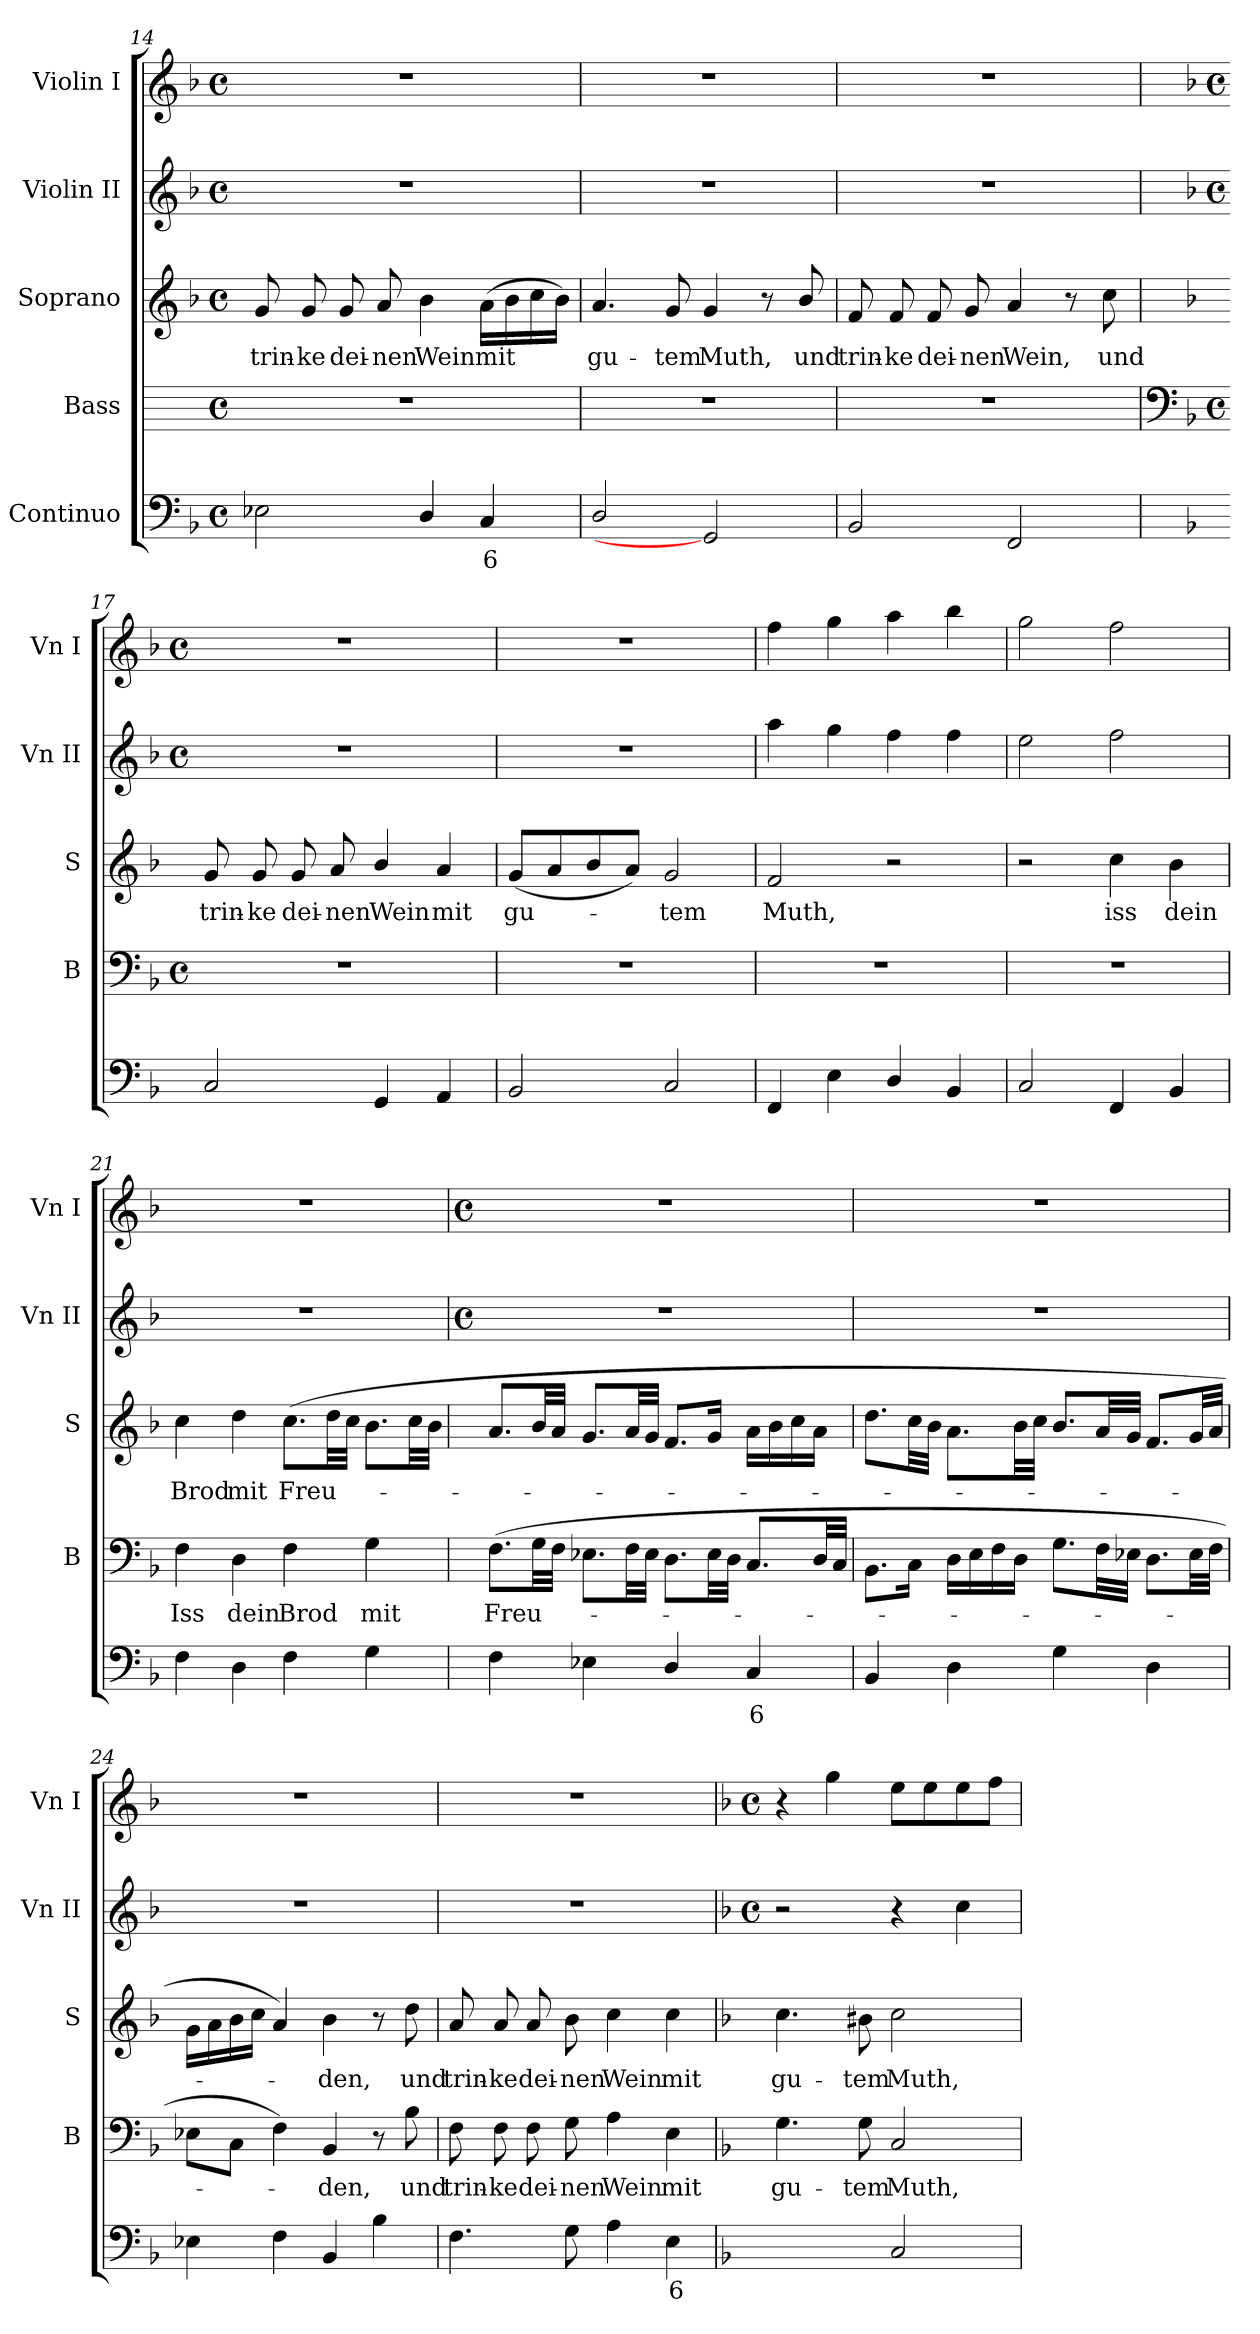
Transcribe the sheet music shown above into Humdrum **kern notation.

**kern	**text	**kern	**text	**kern	**text	**kern	**kern
*part5	*part5	*part4	*part4	*part3	*part3	*part2	*part1
*staff5	*staff5	*staff4	*staff4	*staff3	*staff3	*staff2	*staff1
*I"Continuo	*	*I"Bass	*	*I"Soprano	*	*I"Violin II	*I"Violin I
*	*	*I'B	*	*I'S	*	*I'Vn II	*I'Vn I
!!LO:LB:g=z
*clefF4	*	*	*	*clefG2	*	*clefG2	*clefG2
*k[b-]	*	*	*	*k[b-]	*	*k[b-]	*k[b-]
*F:	*	*	*	*F:	*	*F:	*F:
*M4/4	*	*M4/4	*	*M4/4	*	*M4/4	*M4/4
*met(c)	*	*met(c)	*	*met(c)	*	*met(c)	*met(c)
=14	=14	=14	=14	=14	=14	=14	=14
!	!	!	!	!	!LO:LY:b	!	!
2E-X	.	1r	.	8g	trin-	1r	1r
!	!	!	!	!	!LO:LY:b	!	!
.	.	.	.	8g	-ke	.	.
!	!	!	!	!	!LO:LY:b	!	!
.	.	.	.	8g	dei-	.	.
!	!	!	!	!	!LO:LY:b	!	!
.	.	.	.	8a	-nen	.	.
!	!	!	!	!	!LO:LY:b	!	!
4D/	.	.	.	4b-	Wein	.	.
!	!LO:LY:b	!	!	!	!LO:LY:b	!	!
4C	6	.	.	(>16aLL	mit	.	.
.	.	.	.	16b-	.	.	.
.	.	.	.	16cc	.	.	.
.	.	.	.	16b-JJ)	.	.	.
=15	=15	=15	=15	=15	=15	=15	=15
!	!	!	!	!	!LO:LY:b	!	!
2D/	.	1r	.	4.a	gu-	1r	1r
!	!	!	!	!	!LO:LY:b	!	!
.	.	.	.	8g	-tem	.	.
!	!	!	!	!	!LO:LY:b	!	!
2GG]	.	.	.	4g	Muth,	.	.
.	.	.	.	8r	.	.	.
!	!	!	!	!	!LO:LY:b	!	!
.	.	.	.	8b-/	und	.	.
=16	=16	=16	=16	=16	=16	=16	=16
!	!	!	!	!	!LO:LY:b	!	!
2BB-	.	1r	.	8f	trin-	1r	1r
!	!	!	!	!	!LO:LY:b	!	!
.	.	.	.	8f	-ke	.	.
!	!	!	!	!	!LO:LY:b	!	!
.	.	.	.	8f	dei-	.	.
!	!	!	!	!	!LO:LY:b	!	!
.	.	.	.	8g	-nen	.	.
!	!	!	!	!	!LO:LY:b	!	!
2FF	.	.	.	4a	Wein,	.	.
.	.	.	.	8r	.	.	.
!	!	!	!	!	!LO:LY:b	!	!
.	.	.	.	8cc	und	.	.
!!LO:LB:g=z
=17	=17	=17	=17	=17	=17	=17	=17
*	*	*clefF4	*	*	*	*	*
*	*	*k[b-]	*	*	*	*k[b-]	*k[b-]
*	*	*F:	*	*	*	*F:	*F:
*	*	*M4/4	*	*	*	*M4/4	*M4/4
*	*	*met(c)	*	*	*	*met(c)	*met(c)
!	!	!	!	!	!LO:LY:b	!	!
2C	.	1r	.	8g	trin-	1r	1r
!	!	!	!	!	!LO:LY:b	!	!
.	.	.	.	8g	-ke	.	.
!	!	!	!	!	!LO:LY:b	!	!
.	.	.	.	8g	dei-	.	.
!	!	!	!	!	!LO:LY:b	!	!
.	.	.	.	8a	-nen	.	.
!	!	!	!	!	!LO:LY:b	!	!
4GG	.	.	.	4b-/	Wein	.	.
!	!	!	!	!	!LO:LY:b	!	!
4AA	.	.	.	4a	mit	.	.
=18	=18	=18	=18	=18	=18	=18	=18
!	!	!	!	!	!LO:LY:b	!	!
2BB-	.	1r	.	(<8gL	gu-	1r	1r
.	.	.	.	8a	.	.	.
.	.	.	.	8b-	.	.	.
.	.	.	.	8aJ)	.	.	.
!	!	!	!	!	!LO:LY:b	!	!
2C	.	.	.	2g	tem	.	.
=19	=19	=19	=19	=19	=19	=19	=19
!	!	!	!	!	!LO:LY:b	!	!
4FF	.	1r	.	2f	Muth,	4aa	4ff
4E	.	.	.	.	.	4gg	4gg
4D/	.	.	.	2r	.	4ff	4aa
4BB-	.	.	.	.	.	4ff	4bb-
=20	=20	=20	=20	=20	=20	=20	=20
2C	.	1r	.	2r	.	2ee	2gg
!	!	!	!	!	!LO:LY:b	!	!
4FF	.	.	.	4cc	iss	2ff	2ff
!	!	!	!	!	!LO:LY:b	!	!
4BB-	.	.	.	4b-	dein	.	.
=21	=21	=21	=21	=21	=21	=21	=21
!	!	!	!LO:LY:b	!	!LO:LY:b	!	!
4F	.	4F	Iss	4cc	Brod	1r	1r
!	!	!	!LO:LY:b	!	!LO:LY:b	!	!
4D	.	4D	dein	4dd	mit	.	.
!	!	!	!LO:LY:b	!	!LO:LY:b	!	!
4F	.	4F	Brod	(<8.ccL	Freu-	.	.
.	.	.	.	32ddLL	.	.	.
.	.	.	.	32ccJJJ	.	.	.
!	!	!	!LO:LY:b	!	!	!	!
4G	.	4G	mit	8.b-L	.	.	.
.	.	.	.	32ccLL	.	.	.
.	.	.	.	32b-JJJ	.	.	.
!!LO:LB:g=z
=22	=22	=22	=22	=22	=22	=22	=22
*	*	*	*	*	*	*M4/4	*M4/4
*	*	*	*	*	*	*met(c)	*met(c)
!	!	!	!LO:LY:b	!	!	!	!
4F	.	(>8.FL	Freu-	8.aL	.	1r	1r
.	.	32GLL	.	32b-LL	.	.	.
.	.	32FJJJ	.	32aJJJ	.	.	.
4E-X	.	8.E-XL	.	8.gL	.	.	.
.	.	32FLL	.	32aLL	.	.	.
.	.	32E-JJJ	.	32gJJJ	.	.	.
4D/	.	8.DL	.	8.fL	.	.	.
.	.	32E-LL	.	16gJ	.	.	.
.	.	32DJJJ	.	.	.	.	.
!	!LO:LY:b	!	!	!	!	!	!
4C	6	8.CL	.	16aLL	.	.	.
.	.	.	.	16b-	.	.	.
.	.	.	.	16cc	.	.	.
.	.	32DLL	.	16aJJ	.	.	.
.	.	32CJJJ	.	.	.	.	.
=23	=23	=23	=23	=23	=23	=23	=23
4BB-	.	8.BB-\L	.	8.dd\L	.	1r	1r
.	.	16C\J	.	32cc\LL	.	.	.
.	.	.	.	32b-\JJJ	.	.	.
4D	.	16DLL	.	8.a\L	.	.	.
.	.	16E	.	.	.	.	.
.	.	16F	.	.	.	.	.
.	.	16DJJ	.	32b-\LL	.	.	.
.	.	.	.	32cc\JJJ	.	.	.
4G	.	8.GL	.	8.b-/L	.	.	.
.	.	32FLL	.	32a/LL	.	.	.
.	.	32E-XJJJ	.	32g\JJJ	.	.	.
4D	.	8.DL	.	8.fL	.	.	.
.	.	32E-LL	.	32gLL	.	.	.
.	.	32FJJJ	.	32aJJJ	.	.	.
=24	=24	=24	=24	=24	=24	=24	=24
4E-X	.	8E-XL	.	16g\LL	.	1r	1r
.	.	.	.	16a\	.	.	.
.	.	8CJ	.	16b-\	.	.	.
.	.	.	.	16cc\JJ	.	.	.
4F	.	4F)	.	4a/)	.	.	.
!	!	!	!LO:LY:b	!	!LO:LY:b	!	!
4BB-	.	4BB-	den,	4b-\	den,	.	.
4B-	.	8r	.	8r	.	.	.
!	!	!	!LO:LY:b	!	!LO:LY:b	!	!
.	.	8B-	und	8dd\	und	.	.
=25	=25	=25	=25	=25	=25	=25	=25
!	!	!	!LO:LY:b	!	!LO:LY:b	!	!
4.F	.	8F	trin-	8a/	trin-	1r	1r
!	!	!	!LO:LY:b	!	!LO:LY:b	!	!
.	.	8F	-ke	8a/	-ke	.	.
!	!	!	!LO:LY:b	!	!LO:LY:b	!	!
.	.	8F	dei-	8a/	dei-	.	.
!	!	!	!LO:LY:b	!	!LO:LY:b	!	!
8G	.	8G	-nen	8b-\	-nen	.	.
!	!	!	!LO:LY:b	!	!LO:LY:b	!	!
4A	.	4A	Wein	4cc\	Wein	.	.
!	!LO:LY:b	!	!LO:LY:b	!	!LO:LY:b	!	!
4E	6	4E	mit	4cc\	mit	.	.
!!LO:LB:g=z
=26	=26	=26	=26	=26	=26	=26	=26
*	*	*	*	*	*	*k[b-]	*k[b-]
*	*	*	*	*	*	*F:	*F:
*	*	*	*	*	*	*M4/4	*M4/4
*	*	*	*	*	*	*met(c)	*met(c)
!	!LO:LY:b	!	!LO:LY:b	!	!LO:LY:b	!	!
[4Gyy	4	4.G	gu-	4.cc\	gu-	2r	4r
4Gyy]	.	.	.	.	.	.	4gg
!	!	!	!LO:LY:b	!	!LO:LY:b	!	!
.	.	8G	-tem	8b#X\	-tem	.	.
!	!	!	!LO:LY:b	!	!LO:LY:b	!	!
2C	.	2C	Muth,	2cc\	Muth,	4r	8eeL
.	.	.	.	.	.	.	8ee
.	.	.	.	.	.	4cc	8ee
.	.	.	.	.	.	.	8ffJ
=	=	=	=	=	=	=	=
*-	*-	*-	*-	*-	*-	*-	*-
